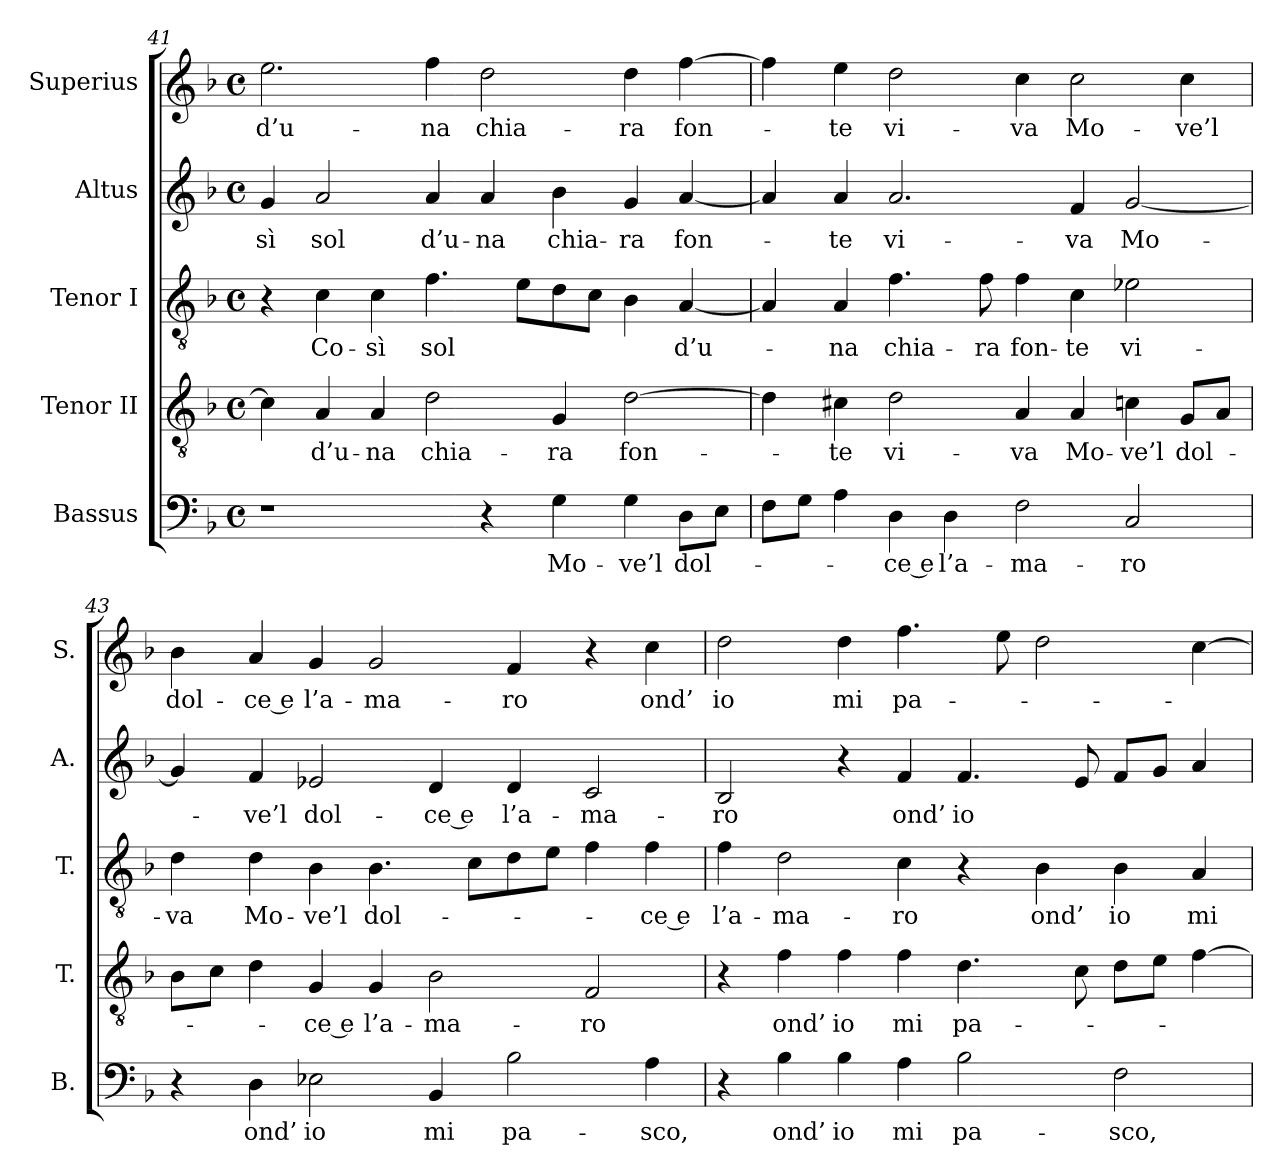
**kern	**text	**kern	**text	**kern	**text	**kern	**text	**kern	**text
*part5	*part5	*part4	*part4	*part3	*part3	*part2	*part2	*part1	*part1
*staff5	*staff5	*staff4	*staff4	*staff3	*staff3	*staff2	*staff2	*staff1	*staff1
*I"Bassus	*	*I"Tenor II	*	*I"Tenor I	*	*I"Altus	*	*I"Superius	*
*I'B.	*	*I'T.	*	*I'T.	*	*I'A.	*	*I'S.	*
*clefF4	*	*clefGv2	*	*clefGv2	*	*clefG2	*	*clefG2	*
*	*	*ITrd7c12	*	*ITrd7c12	*	*	*	*	*
*k[b-]	*	*k[b-]	*	*k[b-]	*	*k[b-]	*	*k[b-]	*
*F:	*	*F:	*	*F:	*	*F:	*	*F:	*
*M4/4	*	*M4/4	*	*M4/4	*	*M4/4	*	*M4/4	*
*met(c)	*	*met(c)	*	*met(c)	*	*met(c)	*	*met(c)	*
=41	=41	=41	=41	=41	=41	=41	=41	=41	=41
!	!	!	!	!	!	!	!LO:LY:b:color=#000000	!	!
!	!	!	!	!	!	!	!	!	!LO:LY:b:color=#000000
1r	.	4Ci\]	.	4r	.	4gi/	-sì	2.eei\	d’u-
!	!	!	!LO:LY:b:color=#000000	!	!	!	!	!	!
!	!	!	!	!	!LO:LY:b:color=#000000	!	!	!	!
!	!	!	!	!	!	!	!LO:LY:b:color=#000000	!	!
.	.	4AAi/	d’u-	4Ci\	Co-	2ai/	sol	.	.
!	!	!	!LO:LY:b:color=#000000	!	!	!	!	!	!
!	!	!	!	!	!LO:LY:b:color=#000000	!	!	!	!
.	.	4AAi/	-na	4Ci\	-sì	.	.	.	.
!	!	!	!LO:LY:b:color=#000000	!	!	!	!	!	!
!	!	!	!	!	!LO:LY:b:color=#000000	!	!	!	!
!	!	!	!	!	!	!	!LO:LY:b:color=#000000	!	!
!	!	!	!	!	!	!	!	!	!LO:LY:b:color=#000000
.	.	2Di\	chia-	4.Fi\	sol	4ai/	d’u-	4ffi\	-na
!	!	!	!	!	!	!	!LO:LY:b:color=#000000	!	!
!	!	!	!	!	!	!	!	!	!LO:LY:b:color=#000000
4r	.	.	.	.	.	4ai/	-na	2ddi\	chia-
.	.	.	.	8Ei\L	.	.	.	.	.
!	!LO:LY:b:color=#000000	!	!	!	!	!	!	!	!
!	!	!	!LO:LY:b:color=#000000	!	!	!	!	!	!
!	!	!	!	!	!	!	!LO:LY:b:color=#000000	!	!
4Gi\	Mo-	4GGi/	-ra	8Di\	.	4b-i\	chia-	.	.
.	.	.	.	8Ci\J	.	.	.	.	.
!	!LO:LY:b:color=#000000	!	!	!	!	!	!	!	!
!	!	!	!LO:LY:b:color=#000000	!	!	!	!	!	!
!	!	!	!	!	!	!	!LO:LY:b:color=#000000	!	!
!	!	!	!	!	!	!	!	!	!LO:LY:b:color=#000000
4Gi\	-ve’l	[>2Di\	fon-	4BB-i\	.	4gi/	-ra	4ddi\	-ra
!	!LO:LY:b:color=#000000	!	!	!	!	!	!	!	!
!	!	!	!	!	!LO:LY:b:color=#000000	!	!	!	!
!	!	!	!	!	!	!	!LO:LY:b:color=#000000	!	!
!	!	!	!	!	!	!	!	!	!LO:LY:b:color=#000000
8Di\L	dol-	.	.	[<4AAi/	d’u-	[<4ai/	fon-	[>4ffi\	fon-
8Ei\J	.	.	.	.	.	.	.	.	.
!!LO:PB:g=z
=42	=42	=42	=42	=42	=42	=42	=42	=42	=42
8Fi\L	.	4Di\]	.	4AAi/]	.	4ai/]	.	4ffi\]	.
8Gi\J	.	.	.	.	.	.	.	.	.
!	!	!	!LO:LY:b:color=#000000	!	!	!	!	!	!
!	!	!	!	!	!LO:LY:b:color=#000000	!	!	!	!
!	!	!	!	!	!	!	!LO:LY:b:color=#000000	!	!
!	!	!	!	!	!	!	!	!	!LO:LY:b:color=#000000
4Ai\	.	4C#Xi\	-te	4AAi/	-na	4ai/	-te	4eei\	-te
!	!LO:LY:b:color=#000000	!	!	!	!	!	!	!	!
!	!	!	!LO:LY:b:color=#000000	!	!	!	!	!	!
!	!	!	!	!	!LO:LY:b:color=#000000	!	!	!	!
!	!	!	!	!	!	!	!LO:LY:b:color=#000000	!	!
!	!	!	!	!	!	!	!	!	!LO:LY:b:color=#000000
4Di\	-ce e	2Di\	vi-	4.Fi\	chia-	2.ai/	vi-	2ddi\	vi-
!	!LO:LY:b:color=#000000	!	!	!	!	!	!	!	!
4Di\	l’a-	.	.	.	.	.	.	.	.
!	!	!	!	!	!LO:LY:b:color=#000000	!	!	!	!
.	.	.	.	8Fi\	-ra	.	.	.	.
!	!LO:LY:b:color=#000000	!	!	!	!	!	!	!	!
!	!	!	!LO:LY:b:color=#000000	!	!	!	!	!	!
!	!	!	!	!	!LO:LY:b:color=#000000	!	!	!	!
!	!	!	!	!	!	!	!	!	!LO:LY:b:color=#000000
2Fi\	-ma-	4AAi/	-va	4Fi\	fon-	.	.	4cci\	-va
!	!	!	!LO:LY:b:color=#000000	!	!	!	!	!	!
!	!	!	!	!	!LO:LY:b:color=#000000	!	!	!	!
!	!	!	!	!	!	!	!LO:LY:b:color=#000000	!	!
!	!	!	!	!	!	!	!	!	!LO:LY:b:color=#000000
.	.	4AAi/	Mo-	4Ci\	-te	4fi/	-va	2cci\	Mo-
!	!LO:LY:b:color=#000000	!	!	!	!	!	!	!	!
!	!	!	!LO:LY:b:color=#000000	!	!	!	!	!	!
!	!	!	!	!	!LO:LY:b:color=#000000	!	!	!	!
!	!	!	!	!	!	!	!LO:LY:b:color=#000000	!	!
2Ci/	-ro	4Ci\	-ve’l	2E-Xi\	vi-	[<2gi/	Mo-	.	.
!	!	!	!LO:LY:b:color=#000000	!	!	!	!	!	!
!	!	!	!	!	!	!	!	!	!LO:LY:b:color=#000000
.	.	8GGi/L	dol-	.	.	.	.	4cci\	-ve’l
.	.	8AAi/J	.	.	.	.	.	.	.
=43	=43	=43	=43	=43	=43	=43	=43	=43	=43
!	!	!	!	!	!LO:LY:b:color=#000000	!	!	!	!
!	!	!	!	!	!	!	!	!	!LO:LY:b:color=#000000
4r	.	8BB-i\L	.	4Di\	-va	4gi/]	.	4b-i\	dol-
.	.	8Ci\J	.	.	.	.	.	.	.
!	!LO:LY:b:color=#000000	!	!	!	!	!	!	!	!
!	!	!	!	!	!LO:LY:b:color=#000000	!	!	!	!
!	!	!	!	!	!	!	!LO:LY:b:color=#000000	!	!
!	!	!	!	!	!	!	!	!	!LO:LY:b:color=#000000
4Di\	ond’	4Di\	.	4Di\	Mo-	4fi/	-ve’l	4ai/	-ce e
!	!LO:LY:b:color=#000000	!	!	!	!	!	!	!	!
!	!	!	!LO:LY:b:color=#000000	!	!	!	!	!	!
!	!	!	!	!	!LO:LY:b:color=#000000	!	!	!	!
!	!	!	!	!	!	!	!LO:LY:b:color=#000000	!	!
!	!	!	!	!	!	!	!	!	!LO:LY:b:color=#000000
2E-Xi\	io	4GGi/	-ce e	4BB-i\	-ve’l	2e-Xi/	dol-	4gi/	l’a-
!	!	!	!LO:LY:b:color=#000000	!	!	!	!	!	!
!	!	!	!	!	!LO:LY:b:color=#000000	!	!	!	!
!	!	!	!	!	!	!	!	!	!LO:LY:b:color=#000000
.	.	4GGi/	l’a-	4.BB-i\	dol-	.	.	2gi/	-ma-
!	!LO:LY:b:color=#000000	!	!	!	!	!	!	!	!
!	!	!	!LO:LY:b:color=#000000	!	!	!	!	!	!
!	!	!	!	!	!	!	!LO:LY:b:color=#000000	!	!
4BB-i/	mi	2BB-i\	-ma-	.	.	4di/	-ce e	.	.
.	.	.	.	8Ci\L	.	.	.	.	.
!	!LO:LY:b:color=#000000	!	!	!	!	!	!	!	!
!	!	!	!	!	!	!	!LO:LY:b:color=#000000	!	!
!	!	!	!	!	!	!	!	!	!LO:LY:b:color=#000000
2B-i\	pa-	.	.	8Di\	.	4di/	l’a-	4fi/	-ro
.	.	.	.	8Ei\J	.	.	.	.	.
!	!	!	!LO:LY:b:color=#000000	!	!	!	!	!	!
!	!	!	!	!	!	!	!LO:LY:b:color=#000000	!	!
.	.	2FFi/	-ro	4Fi\	.	2ci/	-ma-	4r	.
!	!LO:LY:b:color=#000000	!	!	!	!	!	!	!	!
!	!	!	!	!	!LO:LY:b:color=#000000	!	!	!	!
!	!	!	!	!	!	!	!	!	!LO:LY:b:color=#000000
4Ai\	-sco,	.	.	4Fi\	-ce e	.	.	4cci\	ond’
=44	=44	=44	=44	=44	=44	=44	=44	=44	=44
!	!	!	!	!	!LO:LY:b:color=#000000	!	!	!	!
!	!	!	!	!	!	!	!LO:LY:b:color=#000000	!	!
!	!	!	!	!	!	!	!	!	!LO:LY:b:color=#000000
4r	.	4r	.	4Fi\	l’a-	2B-i/	-ro	2ddi\	io
!	!LO:LY:b:color=#000000	!	!	!	!	!	!	!	!
!	!	!	!LO:LY:b:color=#000000	!	!	!	!	!	!
!	!	!	!	!	!LO:LY:b:color=#000000	!	!	!	!
4B-i\	ond’	4Fi\	ond’	2Di\	-ma-	.	.	.	.
!	!LO:LY:b:color=#000000	!	!	!	!	!	!	!	!
!	!	!	!LO:LY:b:color=#000000	!	!	!	!	!	!
!	!	!	!	!	!	!	!	!	!LO:LY:b:color=#000000
4B-i\	io	4Fi\	io	.	.	4r	.	4ddi\	mi
!	!LO:LY:b:color=#000000	!	!	!	!	!	!	!	!
!	!	!	!LO:LY:b:color=#000000	!	!	!	!	!	!
!	!	!	!	!	!LO:LY:b:color=#000000	!	!	!	!
!	!	!	!	!	!	!	!LO:LY:b:color=#000000	!	!
!	!	!	!	!	!	!	!	!	!LO:LY:b:color=#000000
4Ai\	mi	4Fi\	mi	4Ci\	-ro	4fi/	ond’	4.ffi\	pa-
!	!LO:LY:b:color=#000000	!	!	!	!	!	!	!	!
!	!	!	!LO:LY:b:color=#000000	!	!	!	!	!	!
!	!	!	!	!	!	!	!LO:LY:b:color=#000000	!	!
2B-i\	pa-	4.Di\	pa-	4r	.	4.fi/	io	.	.
.	.	.	.	.	.	.	.	8eei\	.
!	!	!	!	!	!LO:LY:b:color=#000000	!	!	!	!
.	.	.	.	4BB-i\	ond’	.	.	2ddi\	.
.	.	8Ci\	.	.	.	8ei/	.	.	.
!	!LO:LY:b:color=#000000	!	!	!	!	!	!	!	!
!	!	!	!	!	!LO:LY:b:color=#000000	!	!	!	!
2Fi\	-sco,	8Di\L	.	4BB-i\	io	8fi/L	.	.	.
.	.	8Ei\J	.	.	.	8gi/J	.	.	.
!	!	!	!	!	!LO:LY:b:color=#000000	!	!	!	!
.	.	[>4Fi\	.	4AAi/	mi	4ai/	.	[>4cci\	.
=	=	=	=	=	=	=	=	=	=
*-	*-	*-	*-	*-	*-	*-	*-	*-	*-
